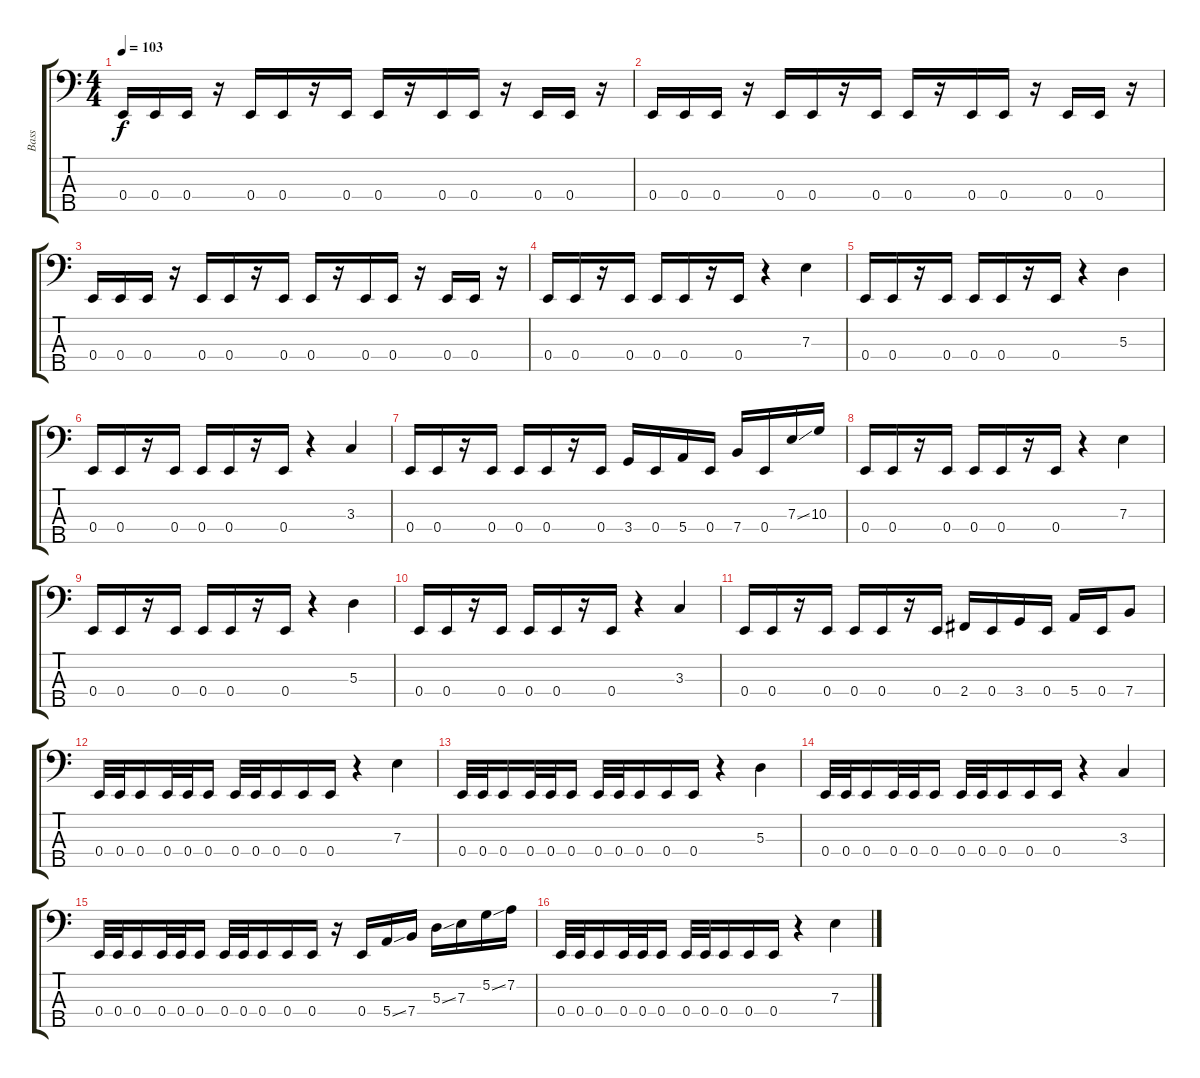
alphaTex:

\track ("Bass" "Bass") {instrument electricbasspick}
\staff {score tabs}
\tuning (G2 D2 A1 E1 B0) {hide}
\ts (4 4)
\tempo 103
\clef f4
\ks c
0.4.16{dy f} 0.4.16 0.4.16 r.16 0.4.16 0.4.16 r.16 0.4.16 0.4.16 r.16 0.4.16 0.4.16 r.16 0.4.16 0.4.16 r.16 |
0.4.16 0.4.16 0.4.16 r.16 0.4.16 0.4.16 r.16 0.4.16 0.4.16 r.16 0.4.16 0.4.16 r.16 0.4.16 0.4.16 r.16 |
0.4.16 0.4.16 0.4.16 r.16 0.4.16 0.4.16 r.16 0.4.16 0.4.16 r.16 0.4.16 0.4.16 r.16 0.4.16 0.4.16 r.16 |
0.4.16 0.4.16 r.16 0.4.16 0.4.16 0.4.16 r.16 0.4.16 r.4 7.3.4 |
0.4.16 0.4.16 r.16 0.4.16 0.4.16 0.4.16 r.16 0.4.16 r.4 5.3.4 |
0.4.16 0.4.16 r.16 0.4.16 0.4.16 0.4.16 r.16 0.4.16 r.4 3.3.4 |
0.4.16 0.4.16 r.16 0.4.16 0.4.16 0.4.16 r.16 0.4.16 3.4.16 0.4.16 5.4.16 0.4.16 7.4.16 0.4.16 7.3{ss}.16 10.3.16 |
0.4.16 0.4.16 r.16 0.4.16 0.4.16 0.4.16 r.16 0.4.16 r.4 7.3.4 |
0.4.16 0.4.16 r.16 0.4.16 0.4.16 0.4.16 r.16 0.4.16 r.4 5.3.4 |
0.4.16 0.4.16 r.16 0.4.16 0.4.16 0.4.16 r.16 0.4.16 r.4 3.3.4 |
0.4.16 0.4.16 r.16 0.4.16 0.4.16 0.4.16 r.16 0.4.16 2.4.16 0.4.16 3.4.16 0.4.16 5.4.16 0.4.16 7.4.8 |
0.4.32 0.4.32 0.4.16 0.4.32 0.4.32 0.4.16 0.4.32 0.4.32 0.4.16 0.4.16 0.4.16 r.4 7.3.4 |
0.4.32 0.4.32 0.4.16 0.4.32 0.4.32 0.4.16 0.4.32 0.4.32 0.4.16 0.4.16 0.4.16 r.4 5.3.4 |
0.4.32 0.4.32 0.4.16 0.4.32 0.4.32 0.4.16 0.4.32 0.4.32 0.4.16 0.4.16 0.4.16 r.4 3.3.4 |
0.4.32 0.4.32 0.4.16 0.4.32 0.4.32 0.4.16 0.4.32 0.4.32 0.4.16 0.4.16 0.4.16 r.16 0.4.16 5.4{ss}.16 7.4.16 5.3{ss}.16 7.3.16 5.2{ss}.16 7.2.16 |
0.4.32 0.4.32 0.4.16 0.4.32 0.4.32 0.4.16 0.4.32 0.4.32 0.4.16 0.4.16 0.4.16 r.4 7.3.4
